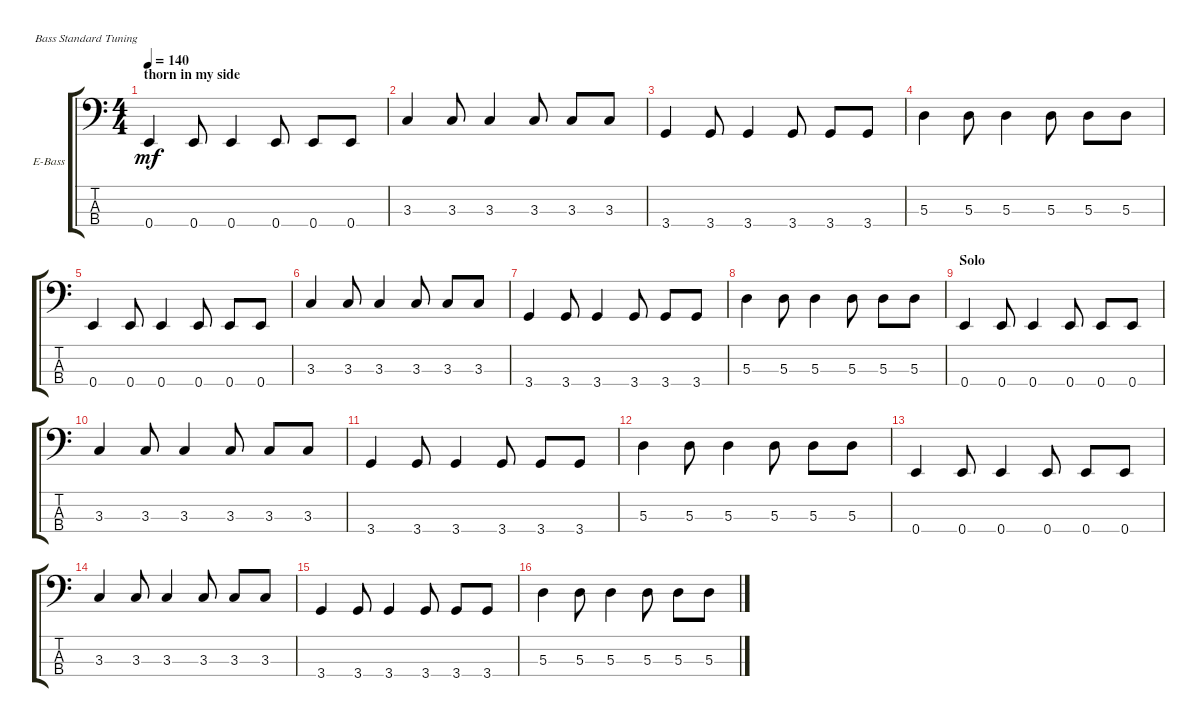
\defaultSystemsLayout 4
\bracketExtendMode groupsimilarinstruments
\firstSystemTrackNameOrientation horizontal
\otherSystemsTrackNameOrientation horizontal
\track ("Electric Bass" "E-Bass") {instrument electricbassfinger}
\staff {score tabs}
\tuning (G2 D2 A1 E1)
\ts (4 4)
\section ("" "thorn in my side")
\tempo 140
\clef f4
\ks c
0.4.4{dy mf} 0.4.8 0.4.4 0.4.8 0.4.8 0.4.8 |
3.3.4 3.3.8 3.3.4 3.3.8 3.3.8 3.3.8 |
3.4.4 3.4.8 3.4.4 3.4.8 3.4.8 3.4.8 |
5.3.4 5.3.8 5.3.4 5.3.8 5.3.8 5.3.8 |
0.4.4 0.4.8 0.4.4 0.4.8 0.4.8 0.4.8 |
3.3.4 3.3.8 3.3.4 3.3.8 3.3.8 3.3.8 |
3.4.4 3.4.8 3.4.4 3.4.8 3.4.8 3.4.8 |
5.3.4 5.3.8 5.3.4 5.3.8 5.3.8 5.3.8 |
\section ("" "Solo")
0.4.4 0.4.8 0.4.4 0.4.8 0.4.8 0.4.8 |
3.3.4 3.3.8 3.3.4 3.3.8 3.3.8 3.3.8 |
3.4.4 3.4.8 3.4.4 3.4.8 3.4.8 3.4.8 |
5.3.4 5.3.8 5.3.4 5.3.8 5.3.8 5.3.8 |
0.4.4 0.4.8 0.4.4 0.4.8 0.4.8 0.4.8 |
3.3.4 3.3.8 3.3.4 3.3.8 3.3.8 3.3.8 |
3.4.4 3.4.8 3.4.4 3.4.8 3.4.8 3.4.8 |
5.3.4 5.3.8 5.3.4 5.3.8 5.3.8 5.3.8
